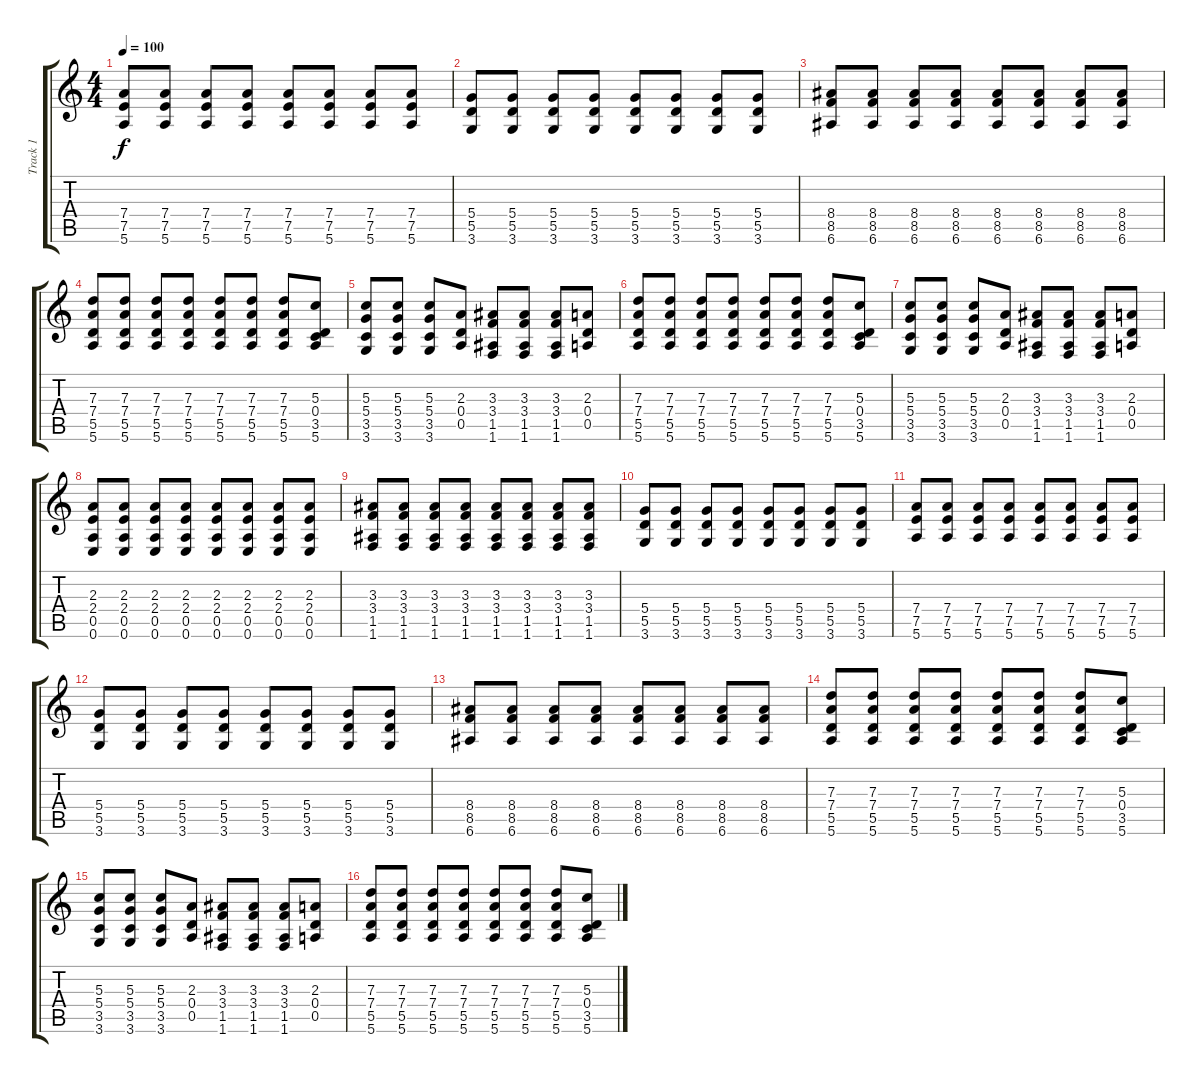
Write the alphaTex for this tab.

\track ("Track 1" "Track 1") {instrument acousticguitarsteel}
\staff {score tabs}
\tuning (E4 B3 G3 D3 A2 E2) {hide}
\ts (4 4)
\tempo 100
\clef g2
\ks c
(7.4 7.5 5.6).8{dy f} (7.4 7.5 5.6).8 (7.4 7.5 5.6).8 (7.4 7.5 5.6).8 (7.4 7.5 5.6).8 (7.4 7.5 5.6).8 (7.4 7.5 5.6).8 (7.4 7.5 5.6).8 |
(5.4 5.5 3.6).8 (5.4 5.5 3.6).8 (5.4 5.5 3.6).8 (5.4 5.5 3.6).8 (5.4 5.5 3.6).8 (5.4 5.5 3.6).8 (5.4 5.5 3.6).8 (5.4 5.5 3.6).8 |
(8.4 8.5 6.6).8 (8.4 8.5 6.6).8 (8.4 8.5 6.6).8 (8.4 8.5 6.6).8 (8.4 8.5 6.6).8 (8.4 8.5 6.6).8 (8.4 8.5 6.6).8 (8.4 8.5 6.6).8 |
(7.3 7.4 5.5 5.6).8 (7.3 7.4 5.5 5.6).8 (7.3 7.4 5.5 5.6).8 (7.3 7.4 5.5 5.6).8 (7.3 7.4 5.5 5.6).8 (7.3 7.4 5.5 5.6).8 (7.3 7.4 5.5 5.6).8 (5.3 0.4 3.5 5.6).8 |
(5.3 5.4 3.5 3.6).8 (5.3 5.4 3.5 3.6).8 (5.3 5.4 3.5 3.6).8 (2.3 0.4 0.5).8 (3.3 3.4 1.5 1.6).8 (3.3 3.4 1.5 1.6).8 (3.3 3.4 1.5 1.6).8 (2.3 0.4 0.5).8 |
(7.3 7.4 5.5 5.6).8 (7.3 7.4 5.5 5.6).8 (7.3 7.4 5.5 5.6).8 (7.3 7.4 5.5 5.6).8 (7.3 7.4 5.5 5.6).8 (7.3 7.4 5.5 5.6).8 (7.3 7.4 5.5 5.6).8 (5.3 0.4 3.5 5.6).8 |
(5.3 5.4 3.5 3.6).8 (5.3 5.4 3.5 3.6).8 (5.3 5.4 3.5 3.6).8 (2.3 0.4 0.5).8 (3.3 3.4 1.5 1.6).8 (3.3 3.4 1.5 1.6).8 (3.3 3.4 1.5 1.6).8 (2.3 0.4 0.5).8 |
(2.3 2.4 0.5 0.6).8 (2.3 2.4 0.5 0.6).8 (2.3 2.4 0.5 0.6).8 (2.3 2.4 0.5 0.6).8 (2.3 2.4 0.5 0.6).8 (2.3 2.4 0.5 0.6).8 (2.3 2.4 0.5 0.6).8 (2.3 2.4 0.5 0.6).8 |
(3.3 3.4 1.5 1.6).8 (3.3 3.4 1.5 1.6).8 (3.3 3.4 1.5 1.6).8 (3.3 3.4 1.5 1.6).8 (3.3 3.4 1.5 1.6).8 (3.3 3.4 1.5 1.6).8 (3.3 3.4 1.5 1.6).8 (3.3 3.4 1.5 1.6).8 |
(5.4 5.5 3.6).8 (5.4 5.5 3.6).8 (5.4 5.5 3.6).8 (5.4 5.5 3.6).8 (5.4 5.5 3.6).8 (5.4 5.5 3.6).8 (5.4 5.5 3.6).8 (5.4 5.5 3.6).8 |
(7.4 7.5 5.6).8 (7.4 7.5 5.6).8 (7.4 7.5 5.6).8 (7.4 7.5 5.6).8 (7.4 7.5 5.6).8 (7.4 7.5 5.6).8 (7.4 7.5 5.6).8 (7.4 7.5 5.6).8 |
(5.4 5.5 3.6).8 (5.4 5.5 3.6).8 (5.4 5.5 3.6).8 (5.4 5.5 3.6).8 (5.4 5.5 3.6).8 (5.4 5.5 3.6).8 (5.4 5.5 3.6).8 (5.4 5.5 3.6).8 |
(8.4 8.5 6.6).8 (8.4 8.5 6.6).8 (8.4 8.5 6.6).8 (8.4 8.5 6.6).8 (8.4 8.5 6.6).8 (8.4 8.5 6.6).8 (8.4 8.5 6.6).8 (8.4 8.5 6.6).8 |
(7.3 7.4 5.5 5.6).8{volume 14} (7.3 7.4 5.5 5.6).8 (7.3 7.4 5.5 5.6).8 (7.3 7.4 5.5 5.6).8 (7.3 7.4 5.5 5.6).8 (7.3 7.4 5.5 5.6).8 (7.3 7.4 5.5 5.6).8 (5.3 0.4 3.5 5.6).8 |
(5.3 5.4 3.5 3.6).8{volume 12} (5.3 5.4 3.5 3.6).8 (5.3 5.4 3.5 3.6).8 (2.3 0.4 0.5).8 (3.3 3.4 1.5 1.6).8 (3.3 3.4 1.5 1.6).8 (3.3 3.4 1.5 1.6).8 (2.3 0.4 0.5).8 |
(7.3 7.4 5.5 5.6).8 (7.3 7.4 5.5 5.6).8 (7.3 7.4 5.5 5.6).8 (7.3 7.4 5.5 5.6).8 (7.3 7.4 5.5 5.6).8 (7.3 7.4 5.5 5.6).8 (7.3 7.4 5.5 5.6).8 (5.3 0.4 3.5 5.6).8
